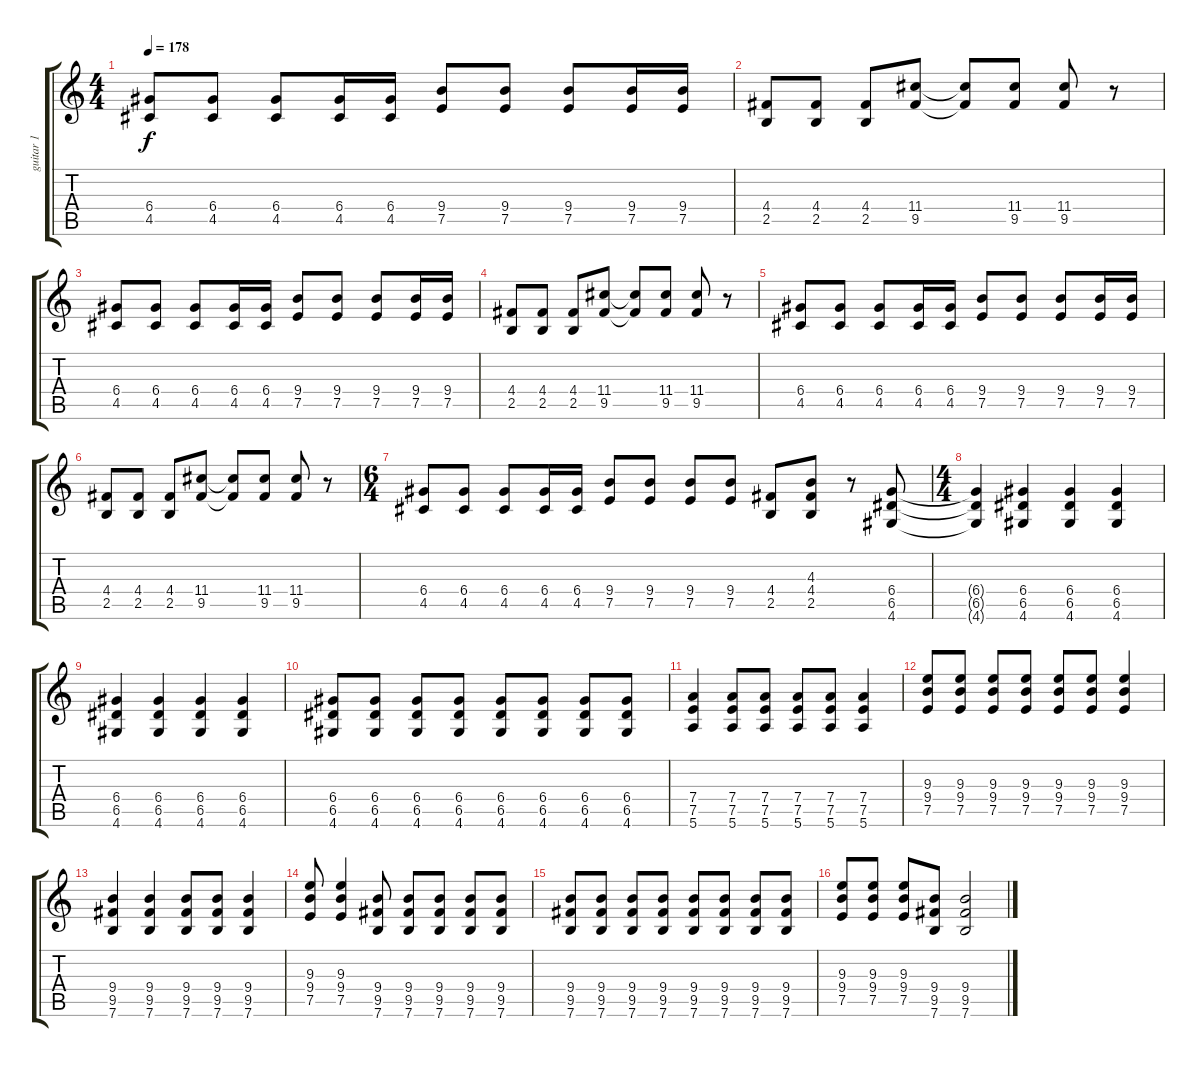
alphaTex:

\track (" guitar 1" " guitar 1") {instrument overdrivenguitar}
\staff {score tabs}
\tuning (E4 B3 G3 D3 A2 E2) {hide}
\ts (4 4)
\tempo 178
\clef g2
\ks c
(6.4 4.5).8{dy f volume 10} (6.4 4.5).8 (6.4 4.5).8 (6.4 4.5).16 (6.4 4.5).16 (9.4 7.5).8 (9.4 7.5).8 (9.4 7.5).8 (9.4 7.5).16 (9.4 7.5).16 |
(4.4 2.5).8 (4.4 2.5).8 (4.4 2.5).8 (11.4 9.5).8 (11.4{t} 9.5{t}).8 (11.4 9.5).8 (11.4 9.5).8{volume 14 balance 0} r.8 |
(6.4 4.5).8 (6.4 4.5).8 (6.4 4.5).8 (6.4 4.5).16 (6.4 4.5).16 (9.4 7.5).8 (9.4 7.5).8 (9.4 7.5).8 (9.4 7.5).16 (9.4 7.5).16 |
(4.4 2.5).8 (4.4 2.5).8 (4.4 2.5).8 (11.4 9.5).8 (11.4{t} 9.5{t}).8 (11.4 9.5).8 (11.4 9.5).8 r.8 |
(6.4 4.5).8 (6.4 4.5).8 (6.4 4.5).8 (6.4 4.5).16 (6.4 4.5).16 (9.4 7.5).8 (9.4 7.5).8 (9.4 7.5).8 (9.4 7.5).16 (9.4 7.5).16 |
(4.4 2.5).8 (4.4 2.5).8 (4.4 2.5).8 (11.4 9.5).8 (11.4{t} 9.5{t}).8 (11.4 9.5).8 (11.4 9.5).8 r.8 |
\ts (6 4)
(6.4 4.5).8 (6.4 4.5).8 (6.4 4.5).8 (6.4 4.5).16 (6.4 4.5).16 (9.4 7.5).8 (9.4 7.5).8 (9.4 7.5).8 (9.4 7.5).8 (4.4 2.5).8 (4.3 4.4 2.5).8 r.8 (6.4 6.5 4.6).8{volume 14} |
\ts (4 4)
(6.4{t} 6.5{t} 4.6{t}).4 (6.4 6.5 4.6).4 (6.4 6.5 4.6).4 (6.4 6.5 4.6).4 |
(6.4 6.5 4.6).4 (6.4 6.5 4.6).4 (6.4 6.5 4.6).4 (6.4 6.5 4.6).4 |
(6.4 6.5 4.6).8 (6.4 6.5 4.6).8 (6.4 6.5 4.6).8 (6.4 6.5 4.6).8 (6.4 6.5 4.6).8 (6.4 6.5 4.6).8 (6.4 6.5 4.6).8 (6.4 6.5 4.6).8 |
(7.4 7.5 5.6).4 (7.4 7.5 5.6).8 (7.4 7.5 5.6).8 (7.4 7.5 5.6).8 (7.4 7.5 5.6).8 (7.4 7.5 5.6).4 |
(9.3 9.4 7.5).8 (9.3 9.4 7.5).8 (9.3 9.4 7.5).8 (9.3 9.4 7.5).8 (9.3 9.4 7.5).8 (9.3 9.4 7.5).8 (9.3 9.4 7.5).4 |
(9.4 9.5 7.6).4 (9.4 9.5 7.6).4 (9.4 9.5 7.6).8 (9.4 9.5 7.6).8 (9.4 9.5 7.6).4 |
(9.3 9.4 7.5).8 (9.3 9.4 7.5).4 (9.4 9.5 7.6).8 (9.4 9.5 7.6).8 (9.4 9.5 7.6).8 (9.4 9.5 7.6).8 (9.4 9.5 7.6).8 |
(9.4 9.5 7.6).8 (9.4 9.5 7.6).8 (9.4 9.5 7.6).8 (9.4 9.5 7.6).8 (9.4 9.5 7.6).8 (9.4 9.5 7.6).8 (9.4 9.5 7.6).8 (9.4 9.5 7.6).8 |
(9.3 9.4 7.5).8 (9.3 9.4 7.5).8 (9.3 9.4 7.5).8 (9.4 9.5 7.6).8 (9.4 9.5 7.6).2
